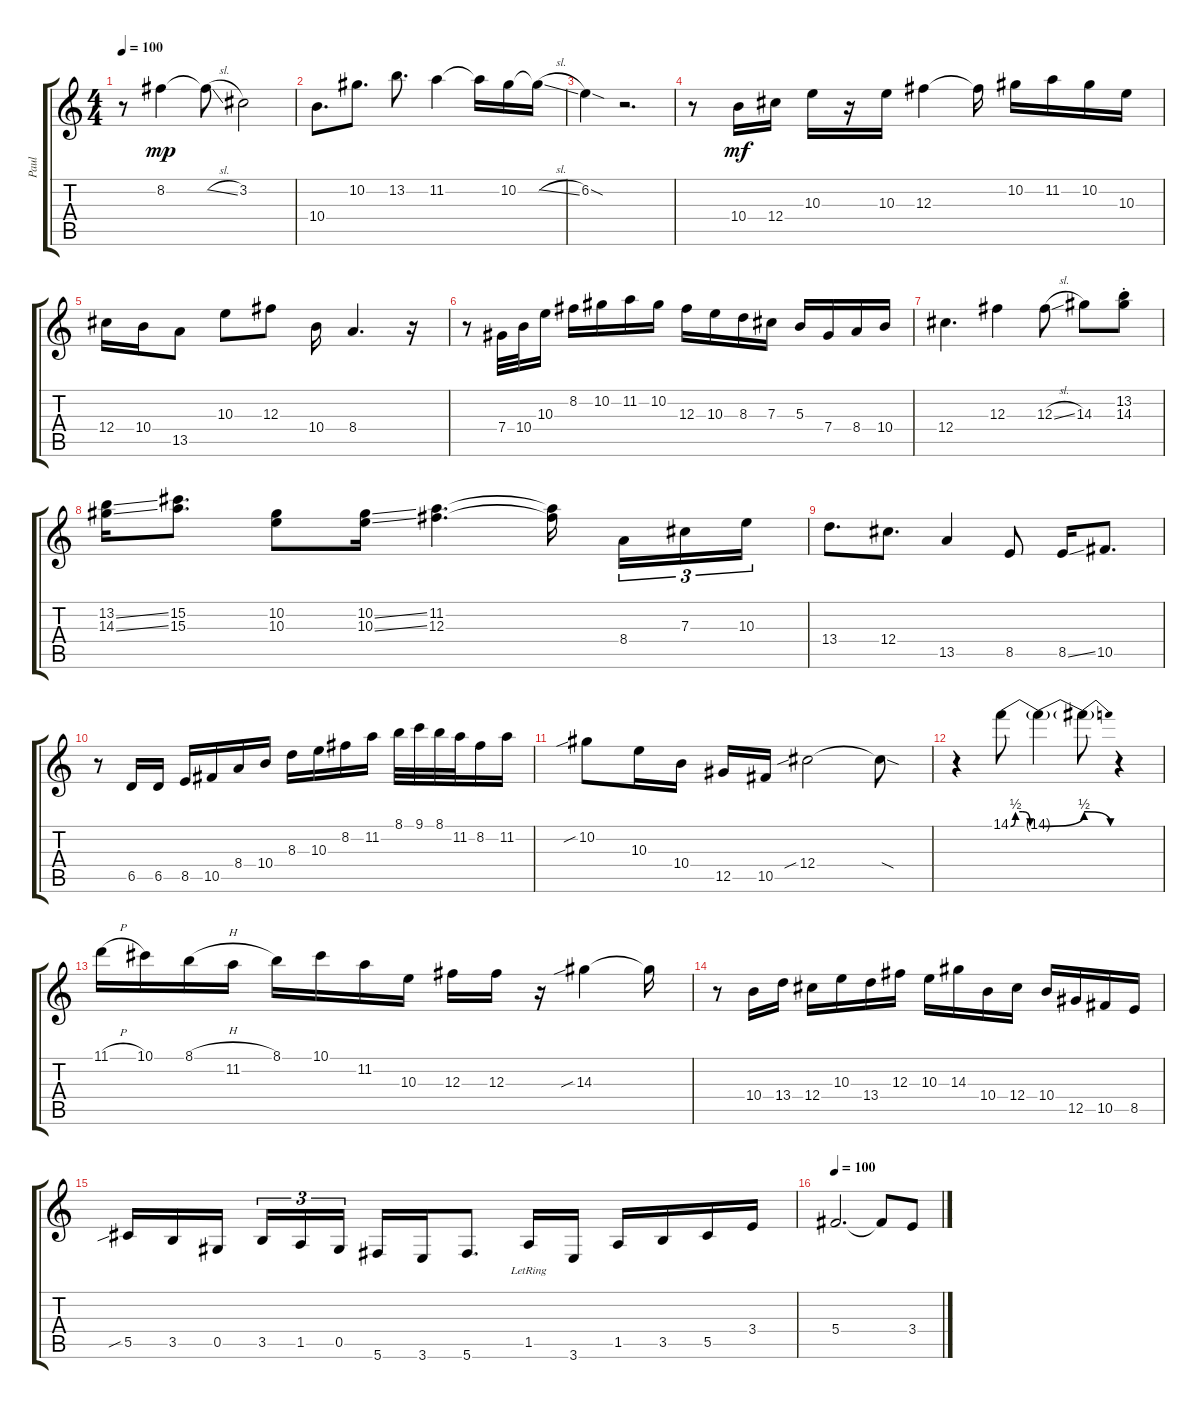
\track ("Paul" "Paul") {instrument distortionguitar}
\staff {score tabs}
\tuning (Eb4 Bb3 Gb3 Db3 Ab2 Db2) {hide}
\ts (4 4)
\tempo 100
\clef g2
\ks c
r.8{dy mp} 8.2.4 8.2{sl t}.8 3.2.2 |
10.4.8{d} 10.2.8{d} 13.2.8{d} 11.2.4 11.2{t}.16 10.2.16 10.2{sl t}.16 |
6.2{sod}.4 r.2{d} |
r.8 10.4.16{dy mf} 12.4.16 10.3.16 r.16 10.3.16 12.3.4 12.3{t}.16 10.2.16 11.2.16 10.2.16 10.3.16 |
12.4.16 10.4.16 13.5.8 10.3.8 12.3.8 10.4.16 8.4.4{d} r.16 |
r.8 7.4.32 10.4.32 10.3.16 8.2.16 10.2.16 11.2.16 10.2.16 12.3.16 10.3.16 8.3.16 7.3.16 5.3.16 7.4.16 8.4.16 10.4.16 |
12.4.4{d} 12.3.4 12.3{sl}.8 14.3.8 (13.2 14.3{st}).8 |
(13.2{ss} 14.3{ss}).16 (15.2 15.3).8{d} (10.2 10.3).8 (10.2{ss} 10.3{ss}).16 (11.2 12.3).4{d} (11.2{t} 12.3{t}).16{beam splitsecondary} 8.4.16{tu (3 2)} 7.3.16{tu (3 2)} 10.3.16{tu (3 2)} |
13.4.8{d} 12.4.8{d} 13.5.4 8.5.8 8.5{ss}.16 10.5.8{d} |
r.8 6.5.16 6.5.16 8.5.16 10.5.16 8.4.16 10.4.16 8.3.16 10.3.16 8.2.16 11.2.16 8.1.32 9.1.32 8.1.32 11.2.32 8.2.16 11.2.16 |
10.2{sib}.8 10.3.16 10.4.16 12.5.16 10.5.16 12.4{sib}.2 12.4{sod t}.8 |
r.4 14.1{be (custom 0 0 10 2 25 2 40 0 60 0)}.8 14.1{be (bend 0 0 60 2) t}.4 14.1{be (release 0 2 60 0) t}.8 r.4 |
11.1{h}.16 10.1.16 8.1{h}.16 11.2.16 8.1.16 10.1.16 11.2.16 10.3.16 12.3.16 12.3.16 r.16 14.3{sib}.4 14.3{t}.16 |
r.8 10.4.16 13.4.16 12.4.16 10.3.16 13.4.16 12.3.16 10.3.16 14.3.16 10.4.16 12.4.16 10.4.16 12.5.16 10.5.16 8.5.16 |
5.5{sib}.16 3.5.16 0.5.16{beam splitsecondary} 3.5.16{tu (3 2)} 1.5.16{tu (3 2)} 0.5.16{tu (3 2) beam splitsecondary} 5.6.16 3.6.16 5.6.8{d} 1.5{lr}.16 3.6.16 1.5.16 3.5.16 5.5.16 3.4.16 |
\tempo 100
5.4.2{d} 5.4{t}.8 3.4.8
